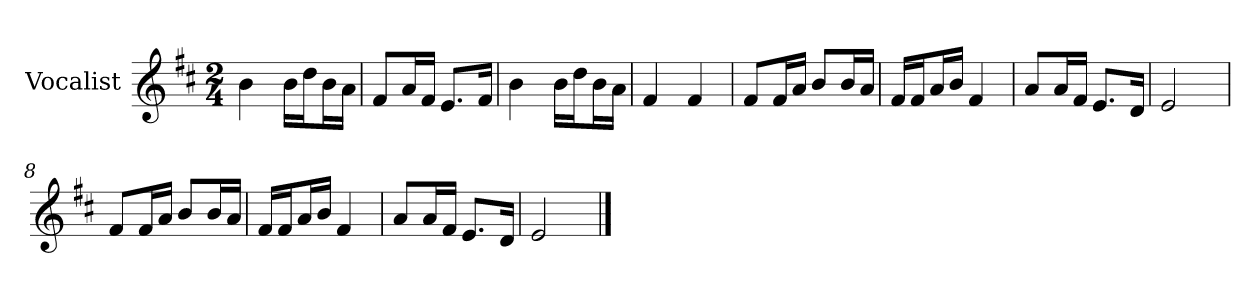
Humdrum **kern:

**kern
*part1
*staff1
*I"Vocalist
*k[f#c#]
*D:
*M2/4
=
4b
16bLL
16ddJ
16bL
16aJJ
=1
8f#L
16aL
16f#JJ
8.eL
16f#Jk
=2
4b
16bLL
16ddJ
16bL
16aJJ
=3
4f#
4f#
=4
8f#L
16f#L
16aJJ
8bL
16bL
16aJJ
=5
16f#LL
16f#J
16aL
16bJJ
4f#
=6
8aL
16aL
16f#JJ
8.eL
16dJk
=7
2e
=8
8f#L
16f#L
16aJJ
8bL
16bL
16aJJ
=9
16f#LL
16f#J
16aL
16bJJ
4f#
=10
8aL
16aL
16f#JJ
8.eL
16dJk
=11
2e
==
*-
